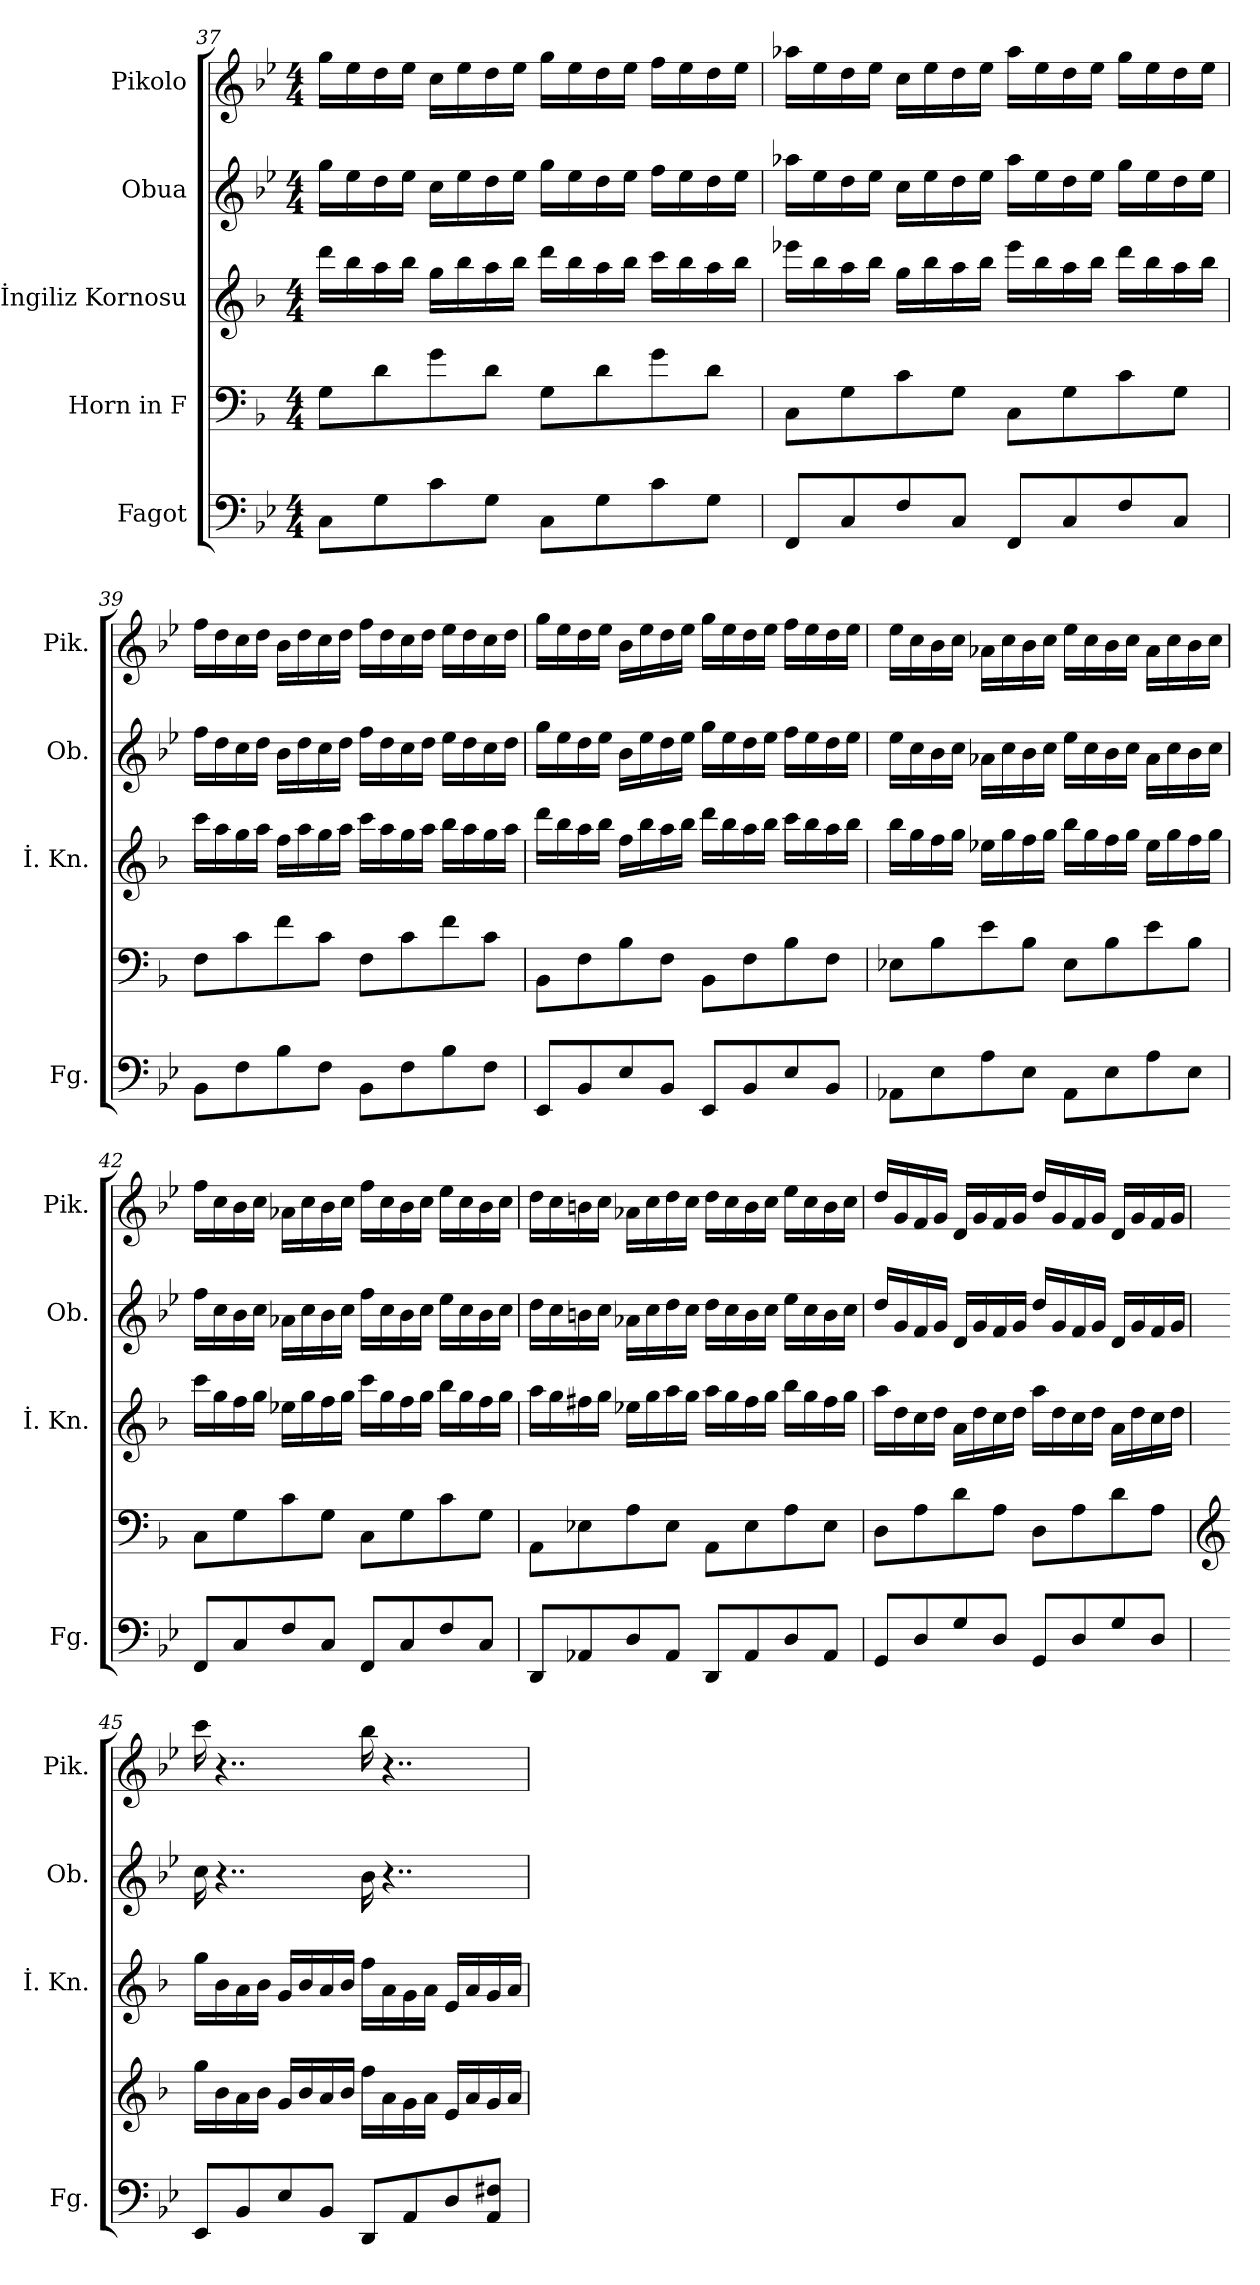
**kern	**kern	**kern	**kern	**kern
*part5	*part4	*part3	*part2	*part1
*staff5	*staff4	*staff3	*staff2	*staff1
*I"Fagot	*I"Horn in F	*I"İngiliz Kornosu	*I"Obua	*I"Pikolo
*I'Fg.	*	*I'İ. Kn.	*I'Ob.	*I'Pik.
*clefF4	*clefF4	*clefG2	*clefG2	*clefG2
*	*ITrd4c7	*ITrd4c7	*	*ITrd-7c-12
*k[b-e-]	*k[b-e-]	*k[b-e-]	*k[b-e-]	*k[b-e-]
*M4/4	*M4/4	*M4/4	*M4/4	*M4/4
=37	=37	=37	=37	=37
8C\L	8C\L	16gg\LL	16gg\LL	16ggg\LL
.	.	16ee-\	16ee-\	16eee-\
8G\	8G\	16dd\	16dd\	16ddd\
.	.	16ee-\JJ	16ee-\JJ	16eee-\JJ
8c\	8c\	16cc\LL	16cc\LL	16ccc\LL
.	.	16ee-\	16ee-\	16eee-\
8G\J	8G\J	16dd\	16dd\	16ddd\
.	.	16ee-\JJ	16ee-\JJ	16eee-\JJ
8C\L	8C\L	16gg\LL	16gg\LL	16ggg\LL
.	.	16ee-\	16ee-\	16eee-\
8G\	8G\	16dd\	16dd\	16ddd\
.	.	16ee-\JJ	16ee-\JJ	16eee-\JJ
8c\	8c\	16ff\LL	16ff\LL	16fff\LL
.	.	16ee-\	16ee-\	16eee-\
8G\J	8G\J	16dd\	16dd\	16ddd\
.	.	16ee-\JJ	16ee-\JJ	16eee-\JJ
!!LO:LB:g=z
=38	=38	=38	=38	=38
8FF/L	8FF\L	16aa-X\LL	16aa-X\LL	16aaa-X\LL
.	.	16ee-\	16ee-\	16eee-\
8C/	8C\	16dd\	16dd\	16ddd\
.	.	16ee-\JJ	16ee-\JJ	16eee-\JJ
8F/	8F\	16cc\LL	16cc\LL	16ccc\LL
.	.	16ee-\	16ee-\	16eee-\
8C/J	8C\J	16dd\	16dd\	16ddd\
.	.	16ee-\JJ	16ee-\JJ	16eee-\JJ
8FF/L	8FF\L	16aa-\LL	16aa-\LL	16aaa-\LL
.	.	16ee-\	16ee-\	16eee-\
8C/	8C\	16dd\	16dd\	16ddd\
.	.	16ee-\JJ	16ee-\JJ	16eee-\JJ
8F/	8F\	16gg\LL	16gg\LL	16ggg\LL
.	.	16ee-\	16ee-\	16eee-\
8C/J	8C\J	16dd\	16dd\	16ddd\
.	.	16ee-\JJ	16ee-\JJ	16eee-\JJ
=39	=39	=39	=39	=39
8BB-\L	8BB-\L	16ff\LL	16ff\LL	16fff\LL
.	.	16dd\	16dd\	16ddd\
8F\	8F\	16cc\	16cc\	16ccc\
.	.	16dd\JJ	16dd\JJ	16ddd\JJ
8B-\	8B-\	16b-\LL	16b-\LL	16bb-\LL
.	.	16dd\	16dd\	16ddd\
8F\J	8F\J	16cc\	16cc\	16ccc\
.	.	16dd\JJ	16dd\JJ	16ddd\JJ
8BB-\L	8BB-\L	16ff\LL	16ff\LL	16fff\LL
.	.	16dd\	16dd\	16ddd\
8F\	8F\	16cc\	16cc\	16ccc\
.	.	16dd\JJ	16dd\JJ	16ddd\JJ
8B-\	8B-\	16ee-\LL	16ee-\LL	16eee-\LL
.	.	16dd\	16dd\	16ddd\
8F\J	8F\J	16cc\	16cc\	16ccc\
.	.	16dd\JJ	16dd\JJ	16ddd\JJ
!!LO:PB:g=z
=40	=40	=40	=40	=40
8EE-/L	8EE-\L	16gg\LL	16gg\LL	16ggg\LL
.	.	16ee-\	16ee-\	16eee-\
8BB-/	8BB-\	16dd\	16dd\	16ddd\
.	.	16ee-\JJ	16ee-\JJ	16eee-\JJ
8E-/	8E-\	16b-\LL	16b-\LL	16bb-\LL
.	.	16ee-\	16ee-\	16eee-\
8BB-/J	8BB-\J	16dd\	16dd\	16ddd\
.	.	16ee-\JJ	16ee-\JJ	16eee-\JJ
8EE-/L	8EE-\L	16gg\LL	16gg\LL	16ggg\LL
.	.	16ee-\	16ee-\	16eee-\
8BB-/	8BB-\	16dd\	16dd\	16ddd\
.	.	16ee-\JJ	16ee-\JJ	16eee-\JJ
8E-/	8E-\	16ff\LL	16ff\LL	16fff\LL
.	.	16ee-\	16ee-\	16eee-\
8BB-/J	8BB-\J	16dd\	16dd\	16ddd\
.	.	16ee-\JJ	16ee-\JJ	16eee-\JJ
=41	=41	=41	=41	=41
8AA-X\L	8AA-X\L	16ee-\LL	16ee-\LL	16eee-\LL
.	.	16cc\	16cc\	16ccc\
8E-\	8E-\	16b-\	16b-\	16bb-\
.	.	16cc\JJ	16cc\JJ	16ccc\JJ
8A\	8A\	16a-X\LL	16a-X\LL	16aa-X\LL
.	.	16cc\	16cc\	16ccc\
8E-\J	8E-\J	16b-\	16b-\	16bb-\
.	.	16cc\JJ	16cc\JJ	16ccc\JJ
8AA-\L	8AA-\L	16ee-\LL	16ee-\LL	16eee-\LL
.	.	16cc\	16cc\	16ccc\
8E-\	8E-\	16b-\	16b-\	16bb-\
.	.	16cc\JJ	16cc\JJ	16ccc\JJ
8A\	8A\	16a-\LL	16a-\LL	16aa-\LL
.	.	16cc\	16cc\	16ccc\
8E-\J	8E-\J	16b-\	16b-\	16bb-\
.	.	16cc\JJ	16cc\JJ	16ccc\JJ
!!LO:LB:g=z
=42	=42	=42	=42	=42
8FF/L	8FF\L	16ff\LL	16ff\LL	16fff\LL
.	.	16cc\	16cc\	16ccc\
8C/	8C\	16b-\	16b-\	16bb-\
.	.	16cc\JJ	16cc\JJ	16ccc\JJ
8F/	8F\	16a-X\LL	16a-X\LL	16aa-X\LL
.	.	16cc\	16cc\	16ccc\
8C/J	8C\J	16b-\	16b-\	16bb-\
.	.	16cc\JJ	16cc\JJ	16ccc\JJ
8FF/L	8FF\L	16ff\LL	16ff\LL	16fff\LL
.	.	16cc\	16cc\	16ccc\
8C/	8C\	16b-\	16b-\	16bb-\
.	.	16cc\JJ	16cc\JJ	16ccc\JJ
8F/	8F\	16ee-\LL	16ee-\LL	16eee-\LL
.	.	16cc\	16cc\	16ccc\
8C/J	8C\J	16b-\	16b-\	16bb-\
.	.	16cc\JJ	16cc\JJ	16ccc\JJ
=43	=43	=43	=43	=43
8DD/L	8DD\L	16dd\LL	16dd\LL	16ddd\LL
.	.	16cc\	16cc\	16ccc\
8AA-X/	8AA-X\	16bn\	16bn\	16bbn\
.	.	16cc\JJ	16cc\JJ	16ccc\JJ
8D/	8D\	16a-X\LL	16a-X\LL	16aa-X\LL
.	.	16cc\	16cc\	16ccc\
8AA-/J	8AA-\J	16dd\	16dd\	16ddd\
.	.	16cc\JJ	16cc\JJ	16ccc\JJ
8DD/L	8DD\L	16dd\LL	16dd\LL	16ddd\LL
.	.	16cc\	16cc\	16ccc\
8AA-/	8AA-\	16b\	16b\	16bb\
.	.	16cc\JJ	16cc\JJ	16ccc\JJ
8D/	8D\	16ee-\LL	16ee-\LL	16eee-\LL
.	.	16cc\	16cc\	16ccc\
8AA-/J	8AA-\J	16b\	16b\	16bb\
.	.	16cc\JJ	16cc\JJ	16ccc\JJ
!!LO:PB:g=z
=44	=44	=44	=44	=44
8GG/L	8GG\L	16dd\LL	16dd/LL	16ddd/LL
.	.	16g\	16g/	16gg/
8D/	8D\	16f\	16f/	16ff/
.	.	16g\JJ	16g/JJ	16gg/JJ
8G/	8G\	16d\LL	16d/LL	16dd/LL
.	.	16g\	16g/	16gg/
8D/J	8D\J	16f\	16f/	16ff/
.	.	16g\JJ	16g/JJ	16gg/JJ
8GG/L	8GG\L	16dd\LL	16dd/LL	16ddd/LL
.	.	16g\	16g/	16gg/
8D/	8D\	16f\	16f/	16ff/
.	.	16g\JJ	16g/JJ	16gg/JJ
8G/	8G\	16d\LL	16d/LL	16dd/LL
.	.	16g\	16g/	16gg/
8D/J	8D\J	16f\	16f/	16ff/
.	.	16g\JJ	16g/JJ	16gg/JJ
=45	=45	=45	=45	=45
*	*clefG2	*	*	*
8EE-/L	16cc\LL	16cc\LL	16cc\	16cccc\
.	16e-\	16e-\	4..r	4..r
8BB-/	16d\	16d\	.	.
.	16e-\JJ	16e-\JJ	.	.
8E-/	16c/LL	16c/LL	.	.
.	16e-/	16e-/	.	.
8BB-/J	16d/	16d/	.	.
.	16e-/JJ	16e-/JJ	.	.
8DD/L	16b-\LL	16b-\LL	16b-\	16bbb-\
.	16d\	16d\	4..r	4..r
8AA/	16c\	16c\	.	.
.	16d\JJ	16d\JJ	.	.
8D/	16A/LL	16A/LL	.	.
.	16d/	16d/	.	.
8AA/ 8F#X/J	16c/	16c/	.	.
.	16d/JJ	16d/JJ	.	.
=	=	=	=	=
*-	*-	*-	*-	*-
